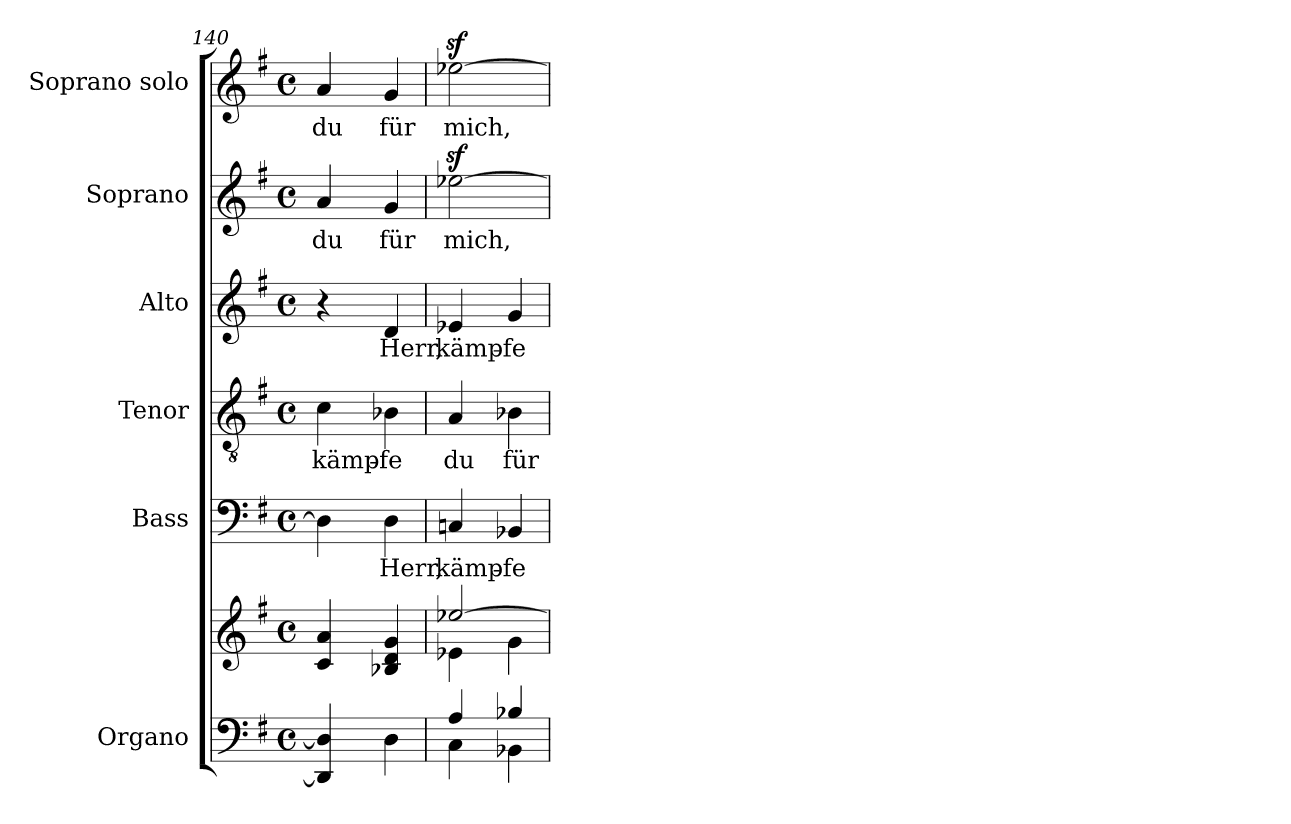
**kern	**kern	**kern	**text	**kern	**text	**kern	**text	**kern	**text	**kern	**text
*part6	*part6	*part5	*part5	*part4	*part4	*part3	*part3	*part2	*part2	*part1	*part1
*staff7	*staff6	*staff5	*staff5	*staff4	*staff4	*staff3	*staff3	*staff2	*staff2	*staff1	*staff1
*I"Organo	*	*I"Bass	*	*I"Tenor	*	*I"Alto	*	*I"Soprano	*	*I"Soprano solo	*
*I'Org.	*	*I'B.	*	*I'T.	*	*I'A.	*	*I'S.	*	*I'S.s	*
*clefF4	*clefG2	*clefF4	*	*clefGv2	*	*clefG2	*	*clefG2	*	*clefG2	*
*k[f#]	*k[f#]	*k[f#]	*	*k[f#]	*	*k[f#]	*	*k[f#]	*	*k[f#]	*
*M4/4	*M4/4	*M4/4	*	*M4/4	*	*M4/4	*	*M4/4	*	*M4/4	*
*met(c)	*met(c)	*met(c)	*	*met(c)	*	*met(c)	*	*met(c)	*	*met(c)	*
=140	=140	=140	=140	=140	=140	=140	=140	=140	=140	=140	=140
*^	*	*	*	*	*	*	*	*	*	*	*
!	!	!	!	!	!	!LO:LY:b	!	!	!	!LO:LY:b	!	!LO:LY:b
4DD/] 4D/]	4ryy	4c/ 4a/	4D\]	.	4c\	kämp-	4r	.	4a/	du	4a/	du
!	!	!	!	!LO:LY:b	!	!LO:LY:b	!	!LO:LY:b	!	!LO:LY:b	!	!LO:LY:b
4ryy	4D\	4B-X/ 4d/ 4g/	4D\	Herr,	4B-X\	-fe	4d/	Herr,	4g/	für	4g/	für
=140X2	=140X2	=140X2	=140X2	=140X2	=140X2	=140X2	=140X2	=140X2	=140X2	=140X2	=140X2	=140X2
*	*	*^	*	*	*	*	*	*	*	*	*	*
!	!	!	!	!	!LO:LY:b	!	!LO:LY:b	!	!LO:LY:b	!	!LO:LY:b	!	!LO:LY:b
4A/	4C\	[2ee-X/	4e-X\	4Cn/	kämp-	4A/	du	4e-X/	kämp-	[2ee-Xz>\	mich,	[2ee-Xz>\	mich,
!	!	!	!	!	!LO:LY:b	!	!LO:LY:b	!	!LO:LY:b	!	!	!	!
4B-X/	4BB-X\	.	4g\	4BB-X/	-fe	4B-X\	für	4g/	-fe	.	.	.	.
*v	*v	*	*	*	*	*	*	*	*	*	*	*	*
*	*v	*v	*	*	*	*	*	*	*	*	*	*
=	=	=	=	=	=	=	=	=	=	=	=
*-	*-	*-	*-	*-	*-	*-	*-	*-	*-	*-	*-
